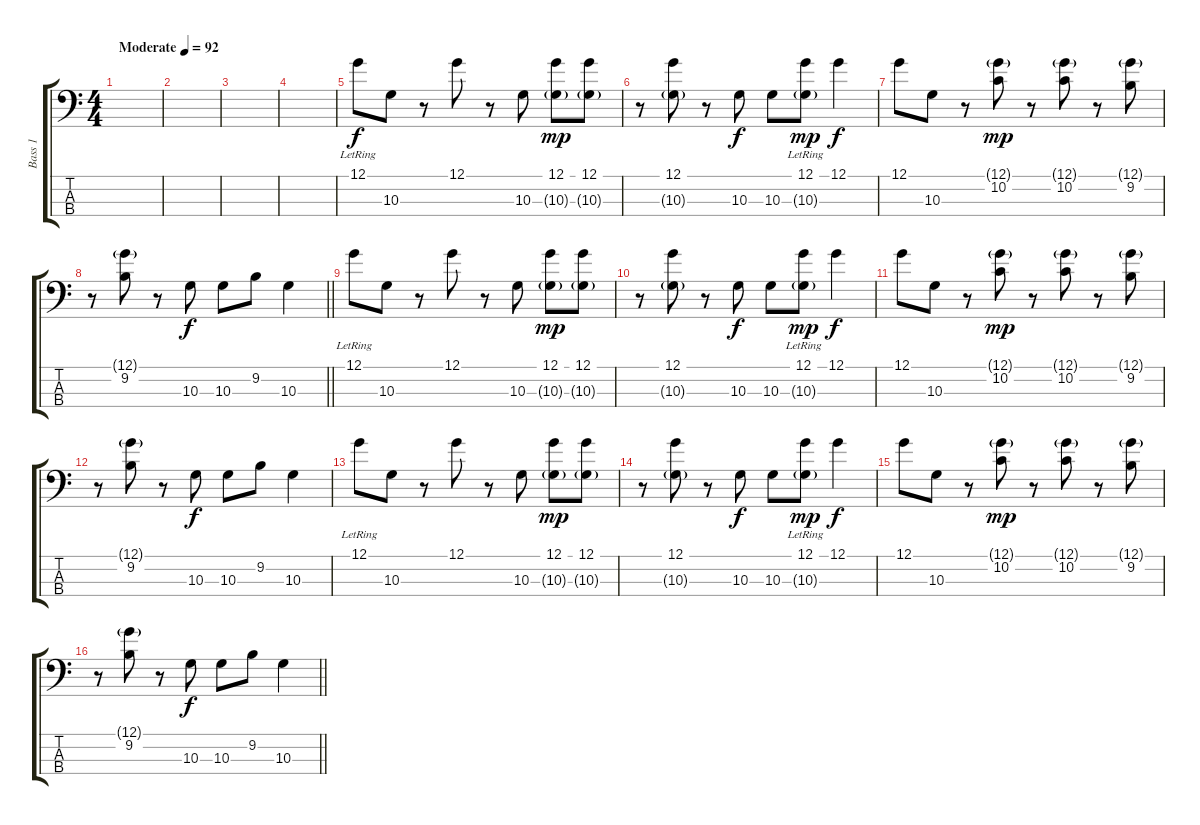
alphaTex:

\track ("Bass 1" "Bass 1") {instrument electricbassfinger}
\staff {score tabs}
\tuning (G2 D2 A1 D1) {hide}
\ts (4 4)
\tempo (92 "Moderate")
\clef f4
\ks c
|
|
|
|
12.1{lr}.8 10.3.8 r.8 12.1.8 r.8 10.3.8 (12.1 10.3{g}).8{dy mp} (12.1 10.3{g}).8 |
r.8 (12.1 10.3{g}).8 r.8 10.3.8{dy f} 10.3.8 (12.1 10.3{g lr}).8{dy mp} 12.1.4{dy f} |
12.1.8 10.3.8 r.8 (12.1{g} 10.2).8{dy mp} r.8 (12.1{g} 10.2).8 r.8 (12.1{g} 9.2).8 |
\barLineRight lightlight
r.8 (12.1{g} 9.2).8 r.8 10.3.8{dy f} 10.3.8 9.2.8 10.3.4 |
\section ("" "")
12.1{lr}.8 10.3.8 r.8 12.1.8 r.8 10.3.8 (12.1 10.3{g}).8{dy mp} (12.1 10.3{g}).8 |
r.8 (12.1 10.3{g}).8 r.8 10.3.8{dy f} 10.3.8 (12.1 10.3{g lr}).8{dy mp} 12.1.4{dy f} |
12.1.8 10.3.8 r.8 (12.1{g} 10.2).8{dy mp} r.8 (12.1{g} 10.2).8 r.8 (12.1{g} 9.2).8 |
r.8 (12.1{g} 9.2).8 r.8 10.3.8{dy f} 10.3.8 9.2.8 10.3.4 |
12.1{lr}.8 10.3.8 r.8 12.1.8 r.8 10.3.8 (12.1 10.3{g}).8{dy mp} (12.1 10.3{g}).8 |
r.8 (12.1 10.3{g}).8 r.8 10.3.8{dy f} 10.3.8 (12.1 10.3{g lr}).8{dy mp} 12.1.4{dy f} |
12.1.8 10.3.8 r.8 (12.1{g} 10.2).8{dy mp} r.8 (12.1{g} 10.2).8 r.8 (12.1{g} 9.2).8 |
\barLineRight lightlight
r.8 (12.1{g} 9.2).8 r.8 10.3.8{dy f} 10.3.8 9.2.8 10.3.4
